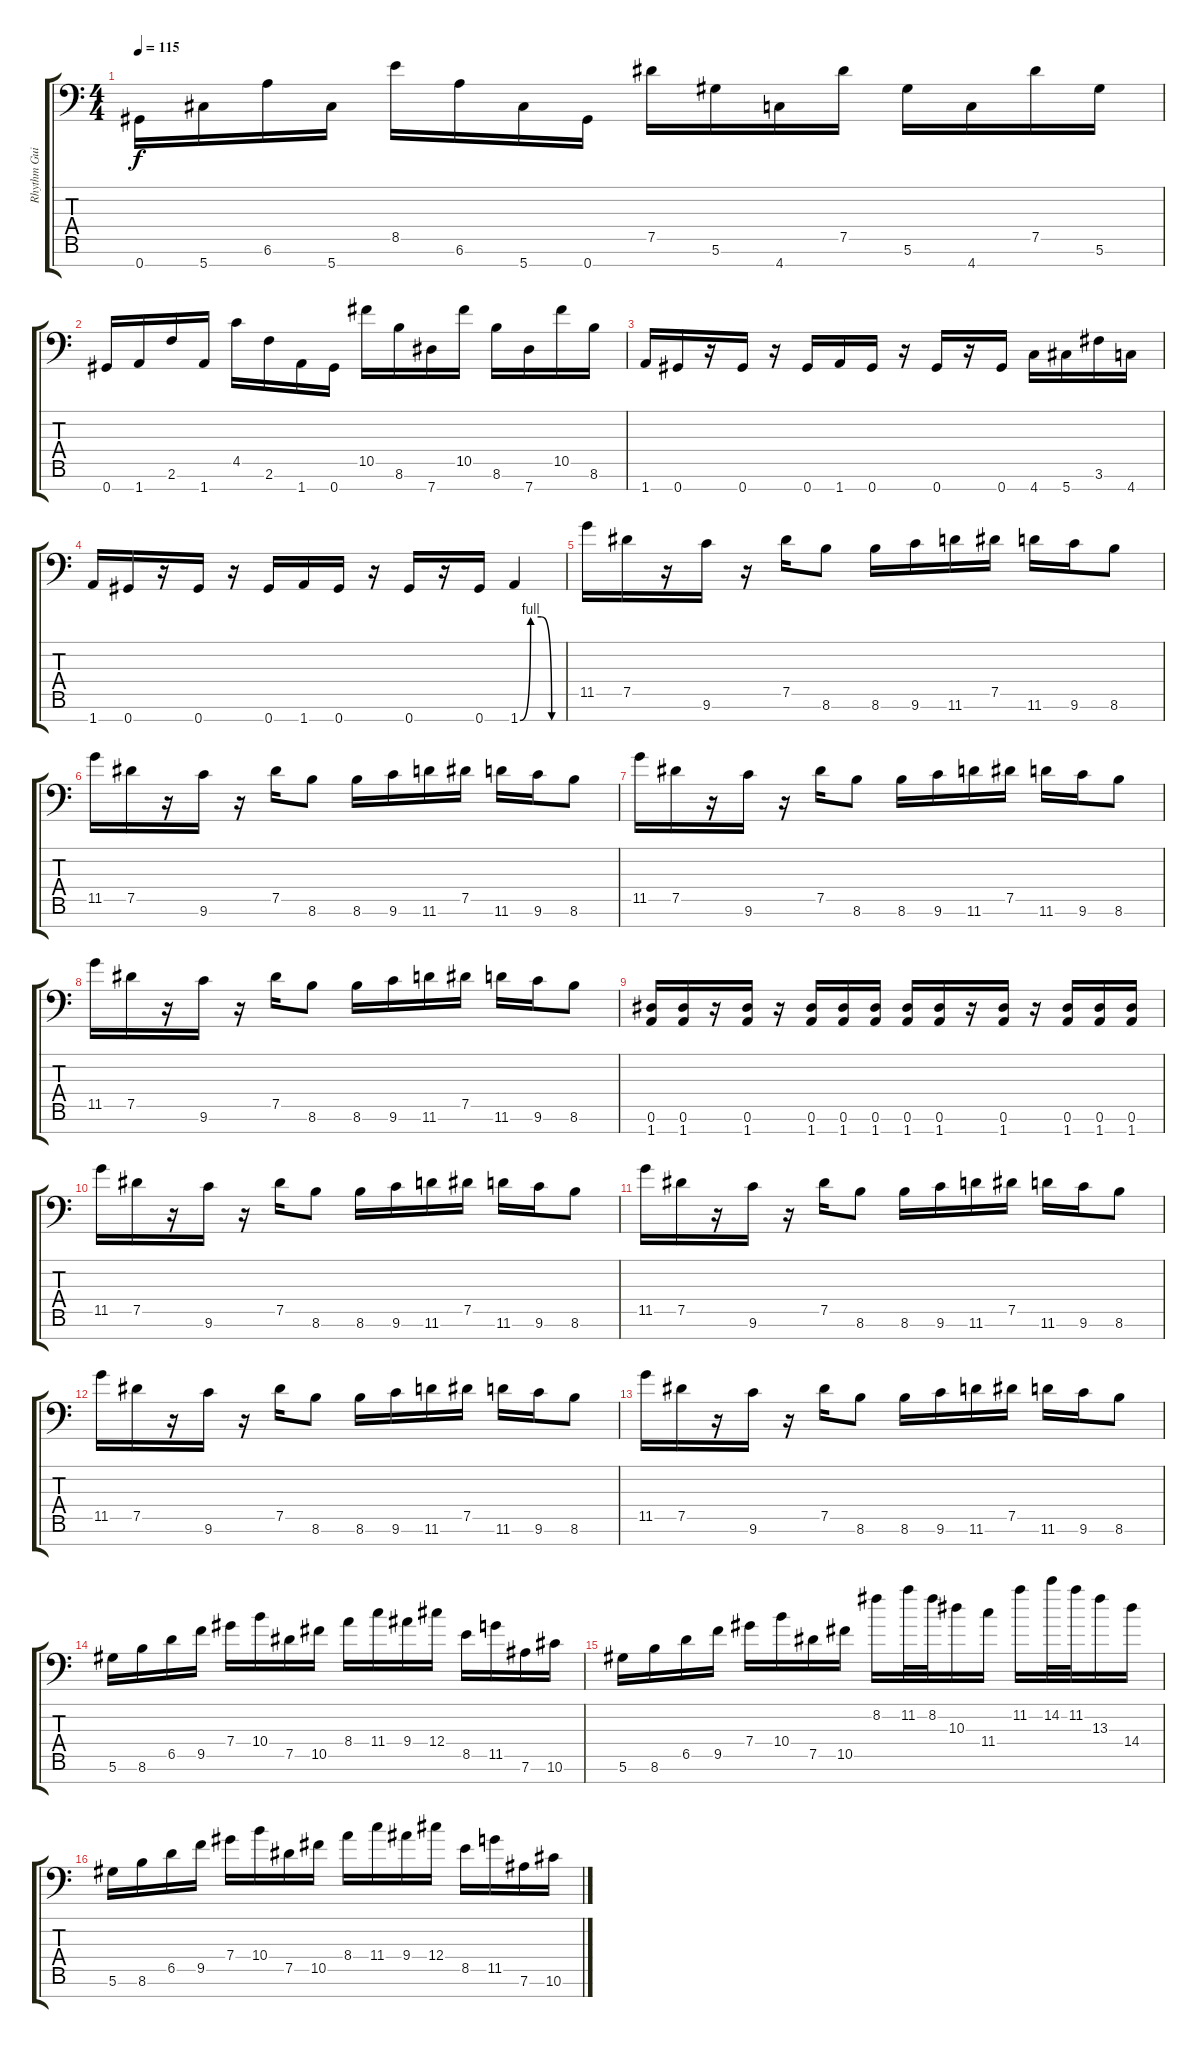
\track ("Rhythm Guitar" "Rhythm Gui") {instrument distortionguitar}
\staff {score tabs}
\tuning (Eb4 Bb3 F3 Db3 Ab2 Eb2 Ab1) {hide}
\ts (4 4)
\tempo 115
\clef f4
\ks c
0.7.16{dy f} 5.7.16 6.6.16 5.7.16 8.5.16 6.6.16 5.7.16 0.7.16 7.5.16 5.6.16 4.7.16 7.5.16 5.6.16 4.7.16 7.5.16 5.6.16 |
0.7.16 1.7.16 2.6.16 1.7.16 4.5.16 2.6.16 1.7.16 0.7.16 10.5.16 8.6.16 7.7.16 10.5.16 8.6.16 7.7.16 10.5.16 8.6.16 |
1.7.16 0.7.16 r.16 0.7.16 r.16 0.7.16 1.7.16 0.7.16 r.16 0.7.16 r.16 0.7.16 4.7.16 5.7.16 3.6.16 4.7.16 |
1.7.16 0.7.16 r.16 0.7.16 r.16 0.7.16 1.7.16 0.7.16 r.16 0.7.16 r.16 0.7.16 1.7{be (custom 0 0 15 4 30 4 45 0 60 0)}.4 |
11.5.16 7.5.16 r.16 9.6.16 r.16 7.5.16 8.6.8 8.6.16 9.6.16 11.6.16 7.5.16 11.6.16 9.6.16 8.6.8 |
11.5.16 7.5.16 r.16 9.6.16 r.16 7.5.16 8.6.8 8.6.16 9.6.16 11.6.16 7.5.16 11.6.16 9.6.16 8.6.8 |
11.5.16 7.5.16 r.16 9.6.16 r.16 7.5.16 8.6.8 8.6.16 9.6.16 11.6.16 7.5.16 11.6.16 9.6.16 8.6.8 |
11.5.16 7.5.16 r.16 9.6.16 r.16 7.5.16 8.6.8 8.6.16 9.6.16 11.6.16 7.5.16 11.6.16 9.6.16 8.6.8 |
(0.6 1.7).16 (0.6 1.7).16 r.16 (0.6 1.7).16 r.16 (0.6 1.7).16 (0.6 1.7).16 (0.6 1.7).16 (0.6 1.7).16 (0.6 1.7).16 r.16 (0.6 1.7).16 r.16 (0.6 1.7).16 (0.6 1.7).16 (0.6 1.7).16 |
11.5.16 7.5.16 r.16 9.6.16 r.16 7.5.16 8.6.8 8.6.16 9.6.16 11.6.16 7.5.16 11.6.16 9.6.16 8.6.8 |
11.5.16 7.5.16 r.16 9.6.16 r.16 7.5.16 8.6.8 8.6.16 9.6.16 11.6.16 7.5.16 11.6.16 9.6.16 8.6.8 |
11.5.16 7.5.16 r.16 9.6.16 r.16 7.5.16 8.6.8 8.6.16 9.6.16 11.6.16 7.5.16 11.6.16 9.6.16 8.6.8 |
11.5.16 7.5.16 r.16 9.6.16 r.16 7.5.16 8.6.8 8.6.16 9.6.16 11.6.16 7.5.16 11.6.16 9.6.16 8.6.8 |
5.6.16 8.6.16 6.5.16 9.5.16 7.4.16 10.4.16 7.5.16 10.5.16 8.4.16 11.4.16 9.4.16 12.4.16 8.5.16 11.5.16 7.6.16 10.6.16 |
5.6.16 8.6.16 6.5.16 9.5.16 7.4.16 10.4.16 7.5.16 10.5.16 8.2.16 11.2.32 8.2.32 10.3.16 11.4.16 11.2.16 14.2.32 11.2.32 13.3.16 14.4.16 |
5.6.16 8.6.16 6.5.16 9.5.16 7.4.16 10.4.16 7.5.16 10.5.16 8.4.16 11.4.16 9.4.16 12.4.16 8.5.16 11.5.16 7.6.16 10.6.16
